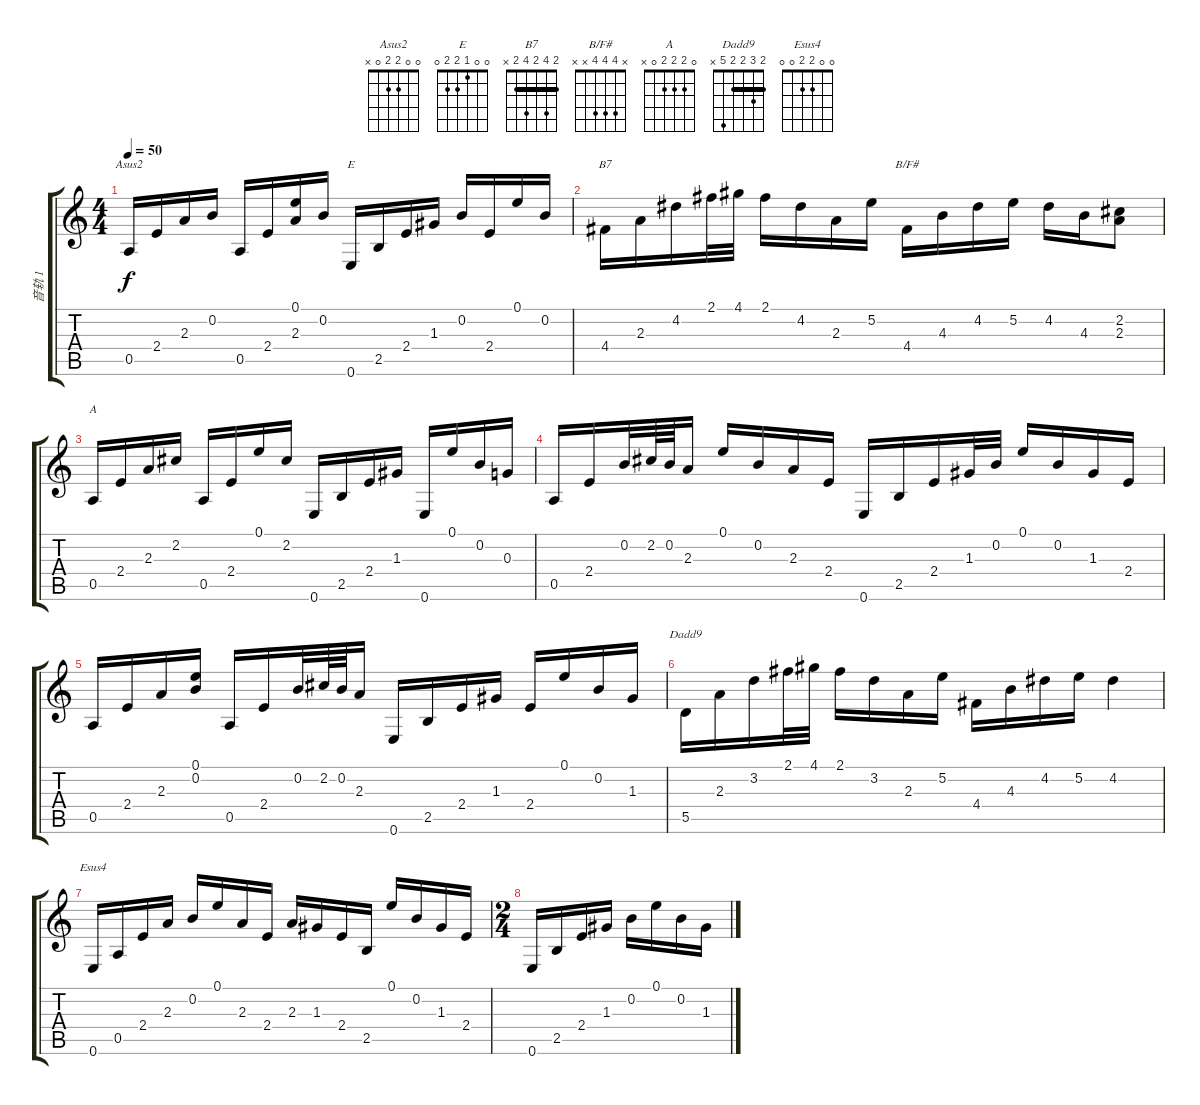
\track ("音轨 1" "音轨 1") {instrument acousticguitarnylon}
\staff {score tabs}
\tuning (E4 B3 G3 D3 A2 E2) {hide}
\chord ("Asus2" 0 0 2 2 0 x)
\chord ("E" 0 0 1 2 2 0)
\chord ("B7" 2 4 2 4 2 x) {barre 2}
\chord ("B/F#" x 4 4 4 x x)
\chord ("A" 0 2 2 2 0 x)
\chord ("Dadd9" 2 3 2 2 5 x) {barre 2}
\chord ("Esus4" 0 0 2 2 0 0)
\ts (4 4)
\tempo 50
\clef g2
\ks c
0.5.16{ch "Asus2" dy f} 2.4.16 2.3.16 0.2.16 0.5.16 2.4.16 (0.1 2.3).16 0.2.16 0.6.16{ch "E"} 2.5.16 2.4.16 1.3.16 0.2.16 2.4.16 0.1.16 0.2.16 |
4.4.16{ch "B7"} 2.3.16 4.2.16 2.1.32 4.1.32 2.1.16 4.2.16 2.3.16 5.2.16 4.4.16{ch "B/F#"} 4.3.16 4.2.16 5.2.16 4.2.16 4.3.16 (2.2 2.3).8 |
0.5.16{ch "A"} 2.4.16 2.3.16 2.2.16 0.5.16 2.4.16 0.1.16 2.2.16 0.6.16 2.5.16 2.4.16 1.3.16 0.6.16 0.1.16 0.2.16 0.3.16 |
0.5.16 2.4.16 0.2.32 2.2.64 0.2.64 2.3.16 0.1.16 0.2.16 2.3.16 2.4.16 0.6.16 2.5.16 2.4.16 1.3.32 0.2.32 0.1.16 0.2.16 1.3.16 2.4.16 |
0.5.16 2.4.16 2.3.16 (0.1 0.2).16 0.5.16 2.4.16 0.2.32 2.2.64 0.2.64 2.3.16 0.6.16 2.5.16 2.4.16 1.3.16 2.4.16 0.1.16 0.2.16 1.3.16 |
5.5.16{ch "Dadd9"} 2.3.16 3.2.16 2.1.32 4.1.32 2.1.16 3.2.16 2.3.16 5.2.16 4.4.16 4.3.16 4.2.16 5.2.16 4.2.4 |
0.6.16{ch "Esus4"} 0.5.16 2.4.16 2.3.16 0.2.16 0.1.16 2.3.16 2.4.16 2.3.16 1.3.16 2.4.16 2.5.16 0.1.16 0.2.16 1.3.16 2.4.16 |
\ts (2 4)
0.6.16 2.5.16 2.4.16 1.3.16 0.2.16 0.1.16 0.2.16 1.3.16
